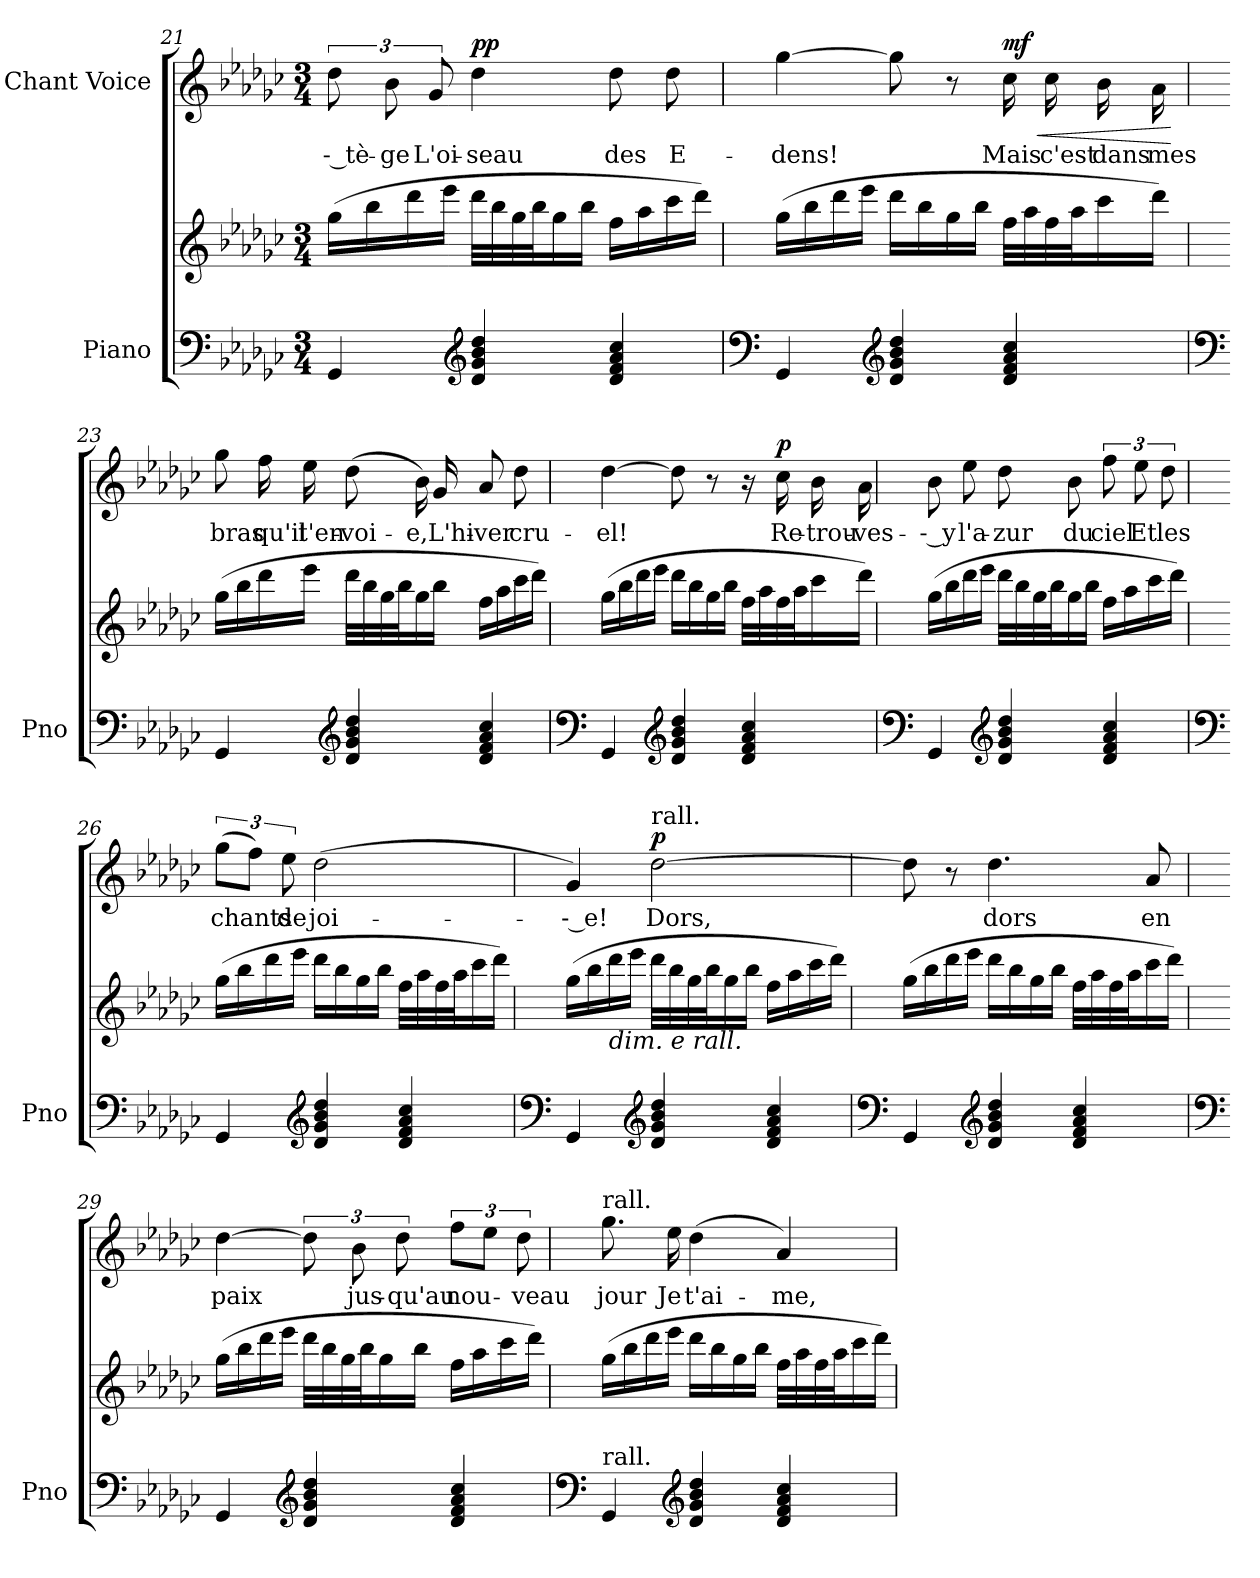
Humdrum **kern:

**kern	**kern	**kern	**text	**dynam
*part2	*part2	*part1	*part1	*part1
*staff3	*staff2	*staff1	*staff1	*staff1
*I"Piano	*	*I"Chant Voice	*	*
*I'Pno	*	*	*	*
!!LO:PB:g=z
*clefF4	*clefG2	*clefG2	*	*
*k[b-e-a-d-g-c-]	*k[b-e-a-d-g-c-]	*k[b-e-a-d-g-c-]	*	*
*M3/4	*M3/4	*M3/4	*	*
=21	=21	=21	=21	=21
*^	*	*	*	*
!	!	!	!	!LO:LY:b	!
4GG-/	4ryy	(16gg-\LL	12dd-\	-- tè-	.
.	.	16bb-\	.	.	.
!	!	!	!	!LO:LY:b	!
.	.	.	12b-\	-ge	.
.	.	16ddd-\	.	.	.
!	!	!	!	!LO:LY:b	!
.	.	.	12g-/	L'oi-	.
.	.	16eee-\JJ	.	.	.
*clefG2	*	*	*	*	*
!	!	!	!	!LO:LY:b	!LO:DY:a
4d-/ 4g-/ 4b-/ 4dd-/	16ryy	32ddd-\LLL	4dd-\	-seau	pp
.	.	32bb-\	.	.	.
.	16ryy	32gg-\	.	.	.
.	.	32bb-\J	.	.	.
.	8ryy	16gg-\	.	.	.
.	.	16bb-\JJ	.	.	.
!	!	!	!	!LO:LY:b	!
4d-/ 4f/ 4a-/ 4cc-/	8ryy	16ff\LL	8dd-\	des	.
.	.	16aa-\	.	.	.
!	!	!	!	!LO:LY:b	!
.	8ryy	16ccc-\	8dd-\	E-	.
.	.	16ddd-\JJ)	.	.	.
=22	=22	=22	=22	=22	=22
*clefF4	*	*	*	*	*
!	!	!	!	!LO:LY:b	!
4GG-/	4ryy	(16gg-\LL	[4gg-\	-dens!	.
.	.	16bb-\	.	.	.
.	.	16ddd-\	.	.	.
.	.	16eee-\JJ	.	.	.
*clefG2	*	*	*	*	*
4d-/ 4g-/ 4b-/ 4dd-/	16ryy	16ddd-\LL	8gg-\]	.	.
.	16ryy	16bb-\	.	.	.
.	8ryy	16gg-\	8r	.	.
.	.	16bb-\JJ	.	.	.
!	!	!	!	!LO:LY:b	!LO:HP:b
!	!	!	!	!	!LO:DY:n=1:a
4d-/ 4f/ 4a-/ 4cc-/	8ryy	32ff\LLL	16cc-\	Mais	< mf
.	.	32aa-\	.	.	.
!	!	!	!	!LO:LY:b	!
.	.	32ff\	16cc-\	c'est	.
.	.	32aa-\J	.	.	.
!	!	!	!	!LO:LY:b	!
.	8ryy	16ccc-\	16b-\	dans	.
!	!	!	!	!LO:LY:b	!
.	.	16ddd-\JJ)	16a-\	mes	.
*v	*v	*	*	*	*
.	.	.	.	[
!!LO:LB:g=z
=23	=23	=23	=23	=23
*clefF4	*	*	*	*
*^	*	*	*	*
!	!	!	!	!LO:LY:b	!
4GG-/	4ryy	(16gg-\LL	8gg-\	bras	.
.	.	16bb-\	.	.	.
!	!	!	!	!LO:LY:b	!
.	.	16ddd-\	16ff\	qu'il	.
!	!	!	!	!LO:LY:b	!
.	.	16eee-\JJ	16ee-\	t'en-	.
*clefG2	*	*	*	*	*
!	!	!	!	!LO:LY:b	!
4d-/ 4g-/ 4b-/ 4dd-/	16ryy	32ddd-\LLL	(8dd-\	-voi-	.
.	.	32bb-\	.	.	.
.	16ryy	32gg-\	.	.	.
.	.	32bb-\J	.	.	.
!	!	!	!	!LO:LY:b	!
.	8ryy	16gg-\	16b-\)	-e,	.
!	!	!	!	!LO:LY:b	!
.	.	16bb-\JJ	16g-/	L'hi-	.
!	!	!	!	!LO:LY:b	!
4d-/ 4f/ 4a-/ 4cc-/	8ryy	16ff\LL	8a-/	-ver	.
.	.	16aa-\	.	.	.
!	!	!	!	!LO:LY:b	!
.	8ryy	16ccc-\	8dd-\	cru-	.
.	.	16ddd-\JJ)	.	.	.
=24	=24	=24	=24	=24	=24
*clefF4	*	*	*	*	*
!	!	!	!	!LO:LY:b	!
4GG-/	4ryy	(16gg-\LL	[4dd-\	-el!	.
.	.	16bb-\	.	.	.
.	.	16ddd-\	.	.	.
.	.	16eee-\JJ	.	.	.
*clefG2	*	*	*	*	*
4d-/ 4g-/ 4b-/ 4dd-/	16ryy	16ddd-\LL	8dd-\]	.	.
.	16ryy	16bb-\	.	.	.
.	8ryy	16gg-\	8r	.	.
.	.	16bb-\JJ	.	.	.
4d-/ 4f/ 4a-/ 4cc-/	8ryy	32ff\LLL	16r	.	.
.	.	32aa-\	.	.	.
!	!	!	!	!LO:LY:b	!LO:DY:a
.	.	32ff\	16cc-\	Re-	p
.	.	32aa-\J	.	.	.
!	!	!	!	!LO:LY:b	!
.	8ryy	16ccc-\	16b-\	-trou-	.
!	!	!	!	!LO:LY:b	!
.	.	16ddd-\JJ)	16a-\	-ves-	.
!!LO:LB:g=z
=25	=25	=25	=25	=25	=25
*clefF4	*	*	*	*	*
!	!	!	!	!LO:LY:b	!
4GG-/	4ryy	(16gg-\LL	8b-\	-- y	.
.	.	16bb-\	.	.	.
!	!	!	!	!LO:LY:b	!
.	.	16ddd-\	8ee-\	l'a-	.
.	.	16eee-\JJ	.	.	.
*clefG2	*	*	*	*	*
!	!	!	!	!LO:LY:b	!
4d-/ 4g-/ 4b-/ 4dd-/	16ryy	32ddd-\LLL	8dd-\	-zur	.
.	.	32bb-\	.	.	.
.	16ryy	32gg-\	.	.	.
.	.	32bb-\J	.	.	.
!	!	!	!	!LO:LY:b	!
.	8ryy	16gg-\	8b-\	du	.
.	.	16bb-\JJ	.	.	.
!	!	!	!	!LO:LY:b	!
4d-/ 4f/ 4a-/ 4cc-/	8ryy	16ff\LL	12ff\	ciel	.
.	.	16aa-\	.	.	.
!	!	!	!	!LO:LY:b	!
.	.	.	12ee-\	Et	.
.	8ryy	16ccc-\	.	.	.
!	!	!	!	!LO:LY:b	!
.	.	.	12dd-\	les	.
.	.	16ddd-\JJ)	.	.	.
=26	=26	=26	=26	=26	=26
*clefF4	*	*	*	*	*
!	!	!	!	!LO:LY:b	!
4GG-/	4ryy	(16gg-\LL	(12gg-\L	chants	.
.	.	16bb-\	.	.	.
.	.	.	12ff\J)	.	.
.	.	16ddd-\	.	.	.
!	!	!	!	!LO:LY:b	!
.	.	.	12ee-\	de	.
.	.	16eee-\JJ	.	.	.
*clefG2	*	*	*	*	*
!	!	!	!	!LO:LY:b	!
4d-/ 4g-/ 4b-/ 4dd-/	16ryy	16ddd-\LL	(2dd-\	joi-	.
.	16ryy	16bb-\	.	.	.
.	8ryy	16gg-\	.	.	.
.	.	16bb-\JJ	.	.	.
4d-/ 4f/ 4a-/ 4cc-/	8ryy	32ff\LLL	.	.	.
.	.	32aa-\	.	.	.
.	.	32ff\	.	.	.
.	.	32aa-\J	.	.	.
.	8ryy	16ccc-\	.	.	.
.	.	16ddd-\JJ)	.	.	.
!!LO:LB:g=z
=27	=27	=27	=27	=27	=27
*clefF4	*	*	*	*	*
!	!	!	!	!LO:LY:b	!
4GG-/	4ryy	(16gg-\LL	4g-/)	-- e!	.
.	.	16bb-\	.	.	.
!	!	!LO:TX:b:i:t=dim.  e  rall.	!	!	!
.	.	16ddd-\	.	.	.
.	.	16eee-\JJ	.	.	.
*clefG2	*	*	*	*	*
!	!	!	!LO:TX:a:t=rall.	!	!
!	!	!	!	!LO:LY:b	!LO:DY:a
4d-/ 4g-/ 4b-/ 4dd-/	16ryy	32ddd-\LLL	[2dd-\	Dors,	p
.	.	32bb-\	.	.	.
.	16ryy	32gg-\	.	.	.
.	.	32bb-\J	.	.	.
.	8ryy	16gg-\	.	.	.
.	.	16bb-\JJ	.	.	.
4d-/ 4f/ 4a-/ 4cc-/	8ryy	16ff\LL	.	.	.
.	.	16aa-\	.	.	.
.	8ryy	16ccc-\	.	.	.
.	.	16ddd-\JJ)	.	.	.
=28	=28	=28	=28	=28	=28
*clefF4	*	*	*	*	*
4GG-/	4ryy	(16gg-\LL	8dd-\]	.	.
.	.	16bb-\	.	.	.
.	.	16ddd-\	8r	.	.
.	.	16eee-\JJ	.	.	.
*clefG2	*	*	*	*	*
!	!	!	!	!LO:LY:b	!
4d-/ 4g-/ 4b-/ 4dd-/	16ryy	16ddd-\LL	4.dd-\	dors	.
.	16ryy	16bb-\	.	.	.
.	8ryy	16gg-\	.	.	.
.	.	16bb-\JJ	.	.	.
4d-/ 4f/ 4a-/ 4cc-/	8ryy	32ff\LLL	.	.	.
.	.	32aa-\	.	.	.
.	.	32ff\	.	.	.
.	.	32aa-\J	.	.	.
!	!	!	!	!LO:LY:b	!
.	8ryy	16ccc-\	8a-/	en	.
.	.	16ddd-\JJ)	.	.	.
!!LO:PB:g=z
=29	=29	=29	=29	=29	=29
*clefF4	*	*	*	*	*
!	!	!	!	!LO:LY:b	!
4GG-/	4ryy	(16gg-\LL	[4dd-\	paix	.
.	.	16bb-\	.	.	.
.	.	16ddd-\	.	.	.
.	.	16eee-\JJ	.	.	.
*clefG2	*	*	*	*	*
4d-/ 4g-/ 4b-/ 4dd-/	16ryy	32ddd-\LLL	12dd-\]	.	.
.	.	32bb-\	.	.	.
.	32ryy	32gg-\	.	.	.
!	!	!	!	!LO:LY:b	!
.	.	.	12b-\	jus-	.
.	32ryy	32bb-\J	.	.	.
.	8ryy	16gg-\	.	.	.
!	!	!	!	!LO:LY:b	!
.	.	.	12dd-\	-qu'au	.
.	.	16bb-\JJ	.	.	.
!	!	!	!	!LO:LY:b	!
4d-/ 4f/ 4a-/ 4cc-/	8ryy	16ff\LL	12ff\L	nou-	.
.	.	16aa-\	.	.	.
.	.	.	12ee-\J	.	.
.	8ryy	16ccc-\	.	.	.
!	!	!	!	!LO:LY:b	!
.	.	.	12dd-\	-veau	.
.	.	16ddd-\JJ)	.	.	.
!!LO:LB:g=z
=30	=30	=30	=30	=30	=30
*clefF4	*	*	*	*	*
!	!	!	!LO:TX:a:t=rall.	!	!
!LO:TX:a:t=rall.	!	!	!	!	!
!	!	!	!	!LO:LY:b	!
4GG-/	4ryy	(16gg-\LL	8.gg-\	jour	.
.	.	16bb-\	.	.	.
.	.	16ddd-\	.	.	.
!	!	!	!	!LO:LY:b	!
.	.	16eee-\JJ	16ee-\	Je	.
*clefG2	*	*	*	*	*
!	!	!	!	!LO:LY:b	!
4d-/ 4g-/ 4b-/ 4dd-/	16ryy	16ddd-\LL	(4dd-\	t'ai-	.
.	16ryy	16bb-\	.	.	.
.	8ryy	16gg-\	.	.	.
.	.	16bb-\JJ	.	.	.
!	!	!	!	!LO:LY:b	!
4d-/ 4f/ 4a-/ 4cc-/	8ryy	32ff\LLL	4a-/)	-me,	.
.	.	32aa-\	.	.	.
.	.	32ff\	.	.	.
.	.	32aa-\J	.	.	.
.	8ryy	16ccc-\	.	.	.
.	.	16ddd-\JJ)	.	.	.
*v	*v	*	*	*	*
=	=	=	=	=
*-	*-	*-	*-	*-
